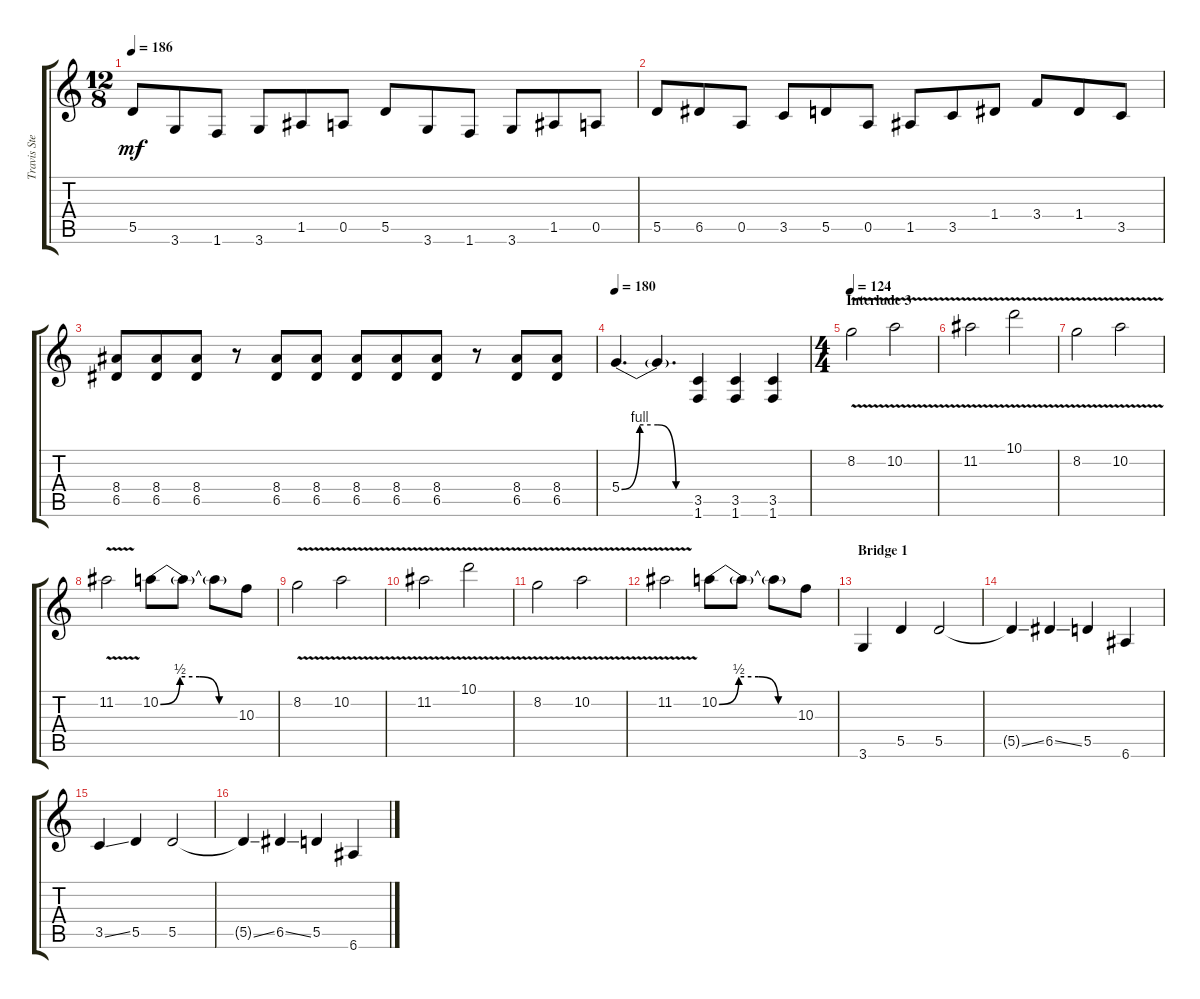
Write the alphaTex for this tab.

\track ("Travis Stever" "Travis Ste") {instrument overdrivenguitar}
\staff {score tabs}
\tuning (E4 B3 G3 D3 A2 E2) {hide}
\ts (12 8)
\tempo 186
\clef g2
\ks c
5.5.8{dy mf} 3.6.8 1.6.8 3.6.8 1.5.8 0.5.8 5.5.8 3.6.8 1.6.8 3.6.8 1.5.8 0.5.8 |
5.5.8 6.5.8 0.5.8 3.5.8 5.5.8 0.5.8 1.5.8 3.5.8 1.4.8 3.4.8 1.4.8 3.5.8 |
(8.4 6.5).8 (8.4 6.5).8 (8.4 6.5).8 r.8 (8.4 6.5).8 (8.4 6.5).8 (8.4 6.5).8 (8.4 6.5).8 (8.4 6.5).8 r.8 (8.4 6.5).8 (8.4 6.5).8 |
\tempo 180
5.4{be (custom 0 0 15 4 30 4 45 0 60 0)}.4{d} 5.4{t}.4{d} (3.5 1.6).4 (3.5 1.6).4 (3.5 1.6).4 |
\ts (4 4)
\section ("" "Interlude 3")
\tempo 124
8.2{v}.2 10.2{v}.2 |
11.2{v}.2 10.1{v}.2 |
8.2{v}.2 10.2{v}.2 |
11.2{v}.2 10.2{be (custom 0 0 15 2 30 2 45 0 60 0)}.8 10.2{t}.8 10.2{t}.8 10.3.8 |
8.2{v}.2 10.2{v}.2 |
11.2{v}.2 10.1{v}.2 |
8.2{v}.2 10.2{v}.2 |
11.2{v}.2 10.2{be (custom 0 0 15 2 30 2 45 0 60 0)}.8 10.2{t}.8 10.2{t}.8 10.3.8 |
\section ("" "Bridge 1")
3.6.4 5.5.4 5.5.2 |
5.5{ss t}.4 6.5{ss}.4 5.5.4 6.6.4 |
3.5{ss}.4 5.5.4 5.5.2 |
5.5{ss t}.4 6.5{ss}.4 5.5.4 6.6.4
